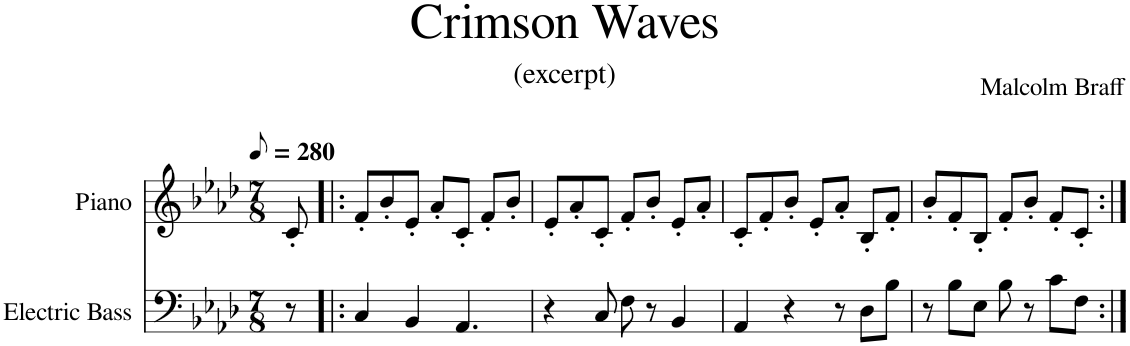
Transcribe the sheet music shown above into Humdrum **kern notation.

**kern	**kern
*part2	*part1
*staff2	*staff1
*I"Electric Bass	*I"Piano
*I'El. B.	*I'Pno.
*clefF4	*clefG2
*Trd7c12	*
*k[b-e-a-d-]	*k[b-e-a-d-]
*M7/8	*M7/8
*MM140	*MM140
=1	=1
8r	8c'/
=2!|:	=2!|:
4C/	8f'/L
.	8b-'/
4BB-/	8e-'/J
.	8a-'/L
4.AA-/	8c'/J
.	8f'/L
.	8b-'/J
=3	=3
4r	8e-'/L
.	8a-'/
8C/	8c'/J
8F\	8f'/L
8r	8b-'/J
4BB-/	8e-'/L
.	8a-'/J
=4	=4
4AA-/	8c'/L
.	8f'/
4r	8b-'/J
.	8e-'/L
8r	8a-'/J
8D-\L	8B-'/L
8B-\J	8f'/J
=5	=5
8r	8b-'/L
8B-\L	8f'/
8E-\J	8B-'/J
8B-\	8f'/L
8r	8b-'/J
8c\L	8f'/L
8F\J	8c'/J
=:|!	=:|!
*-	*-
